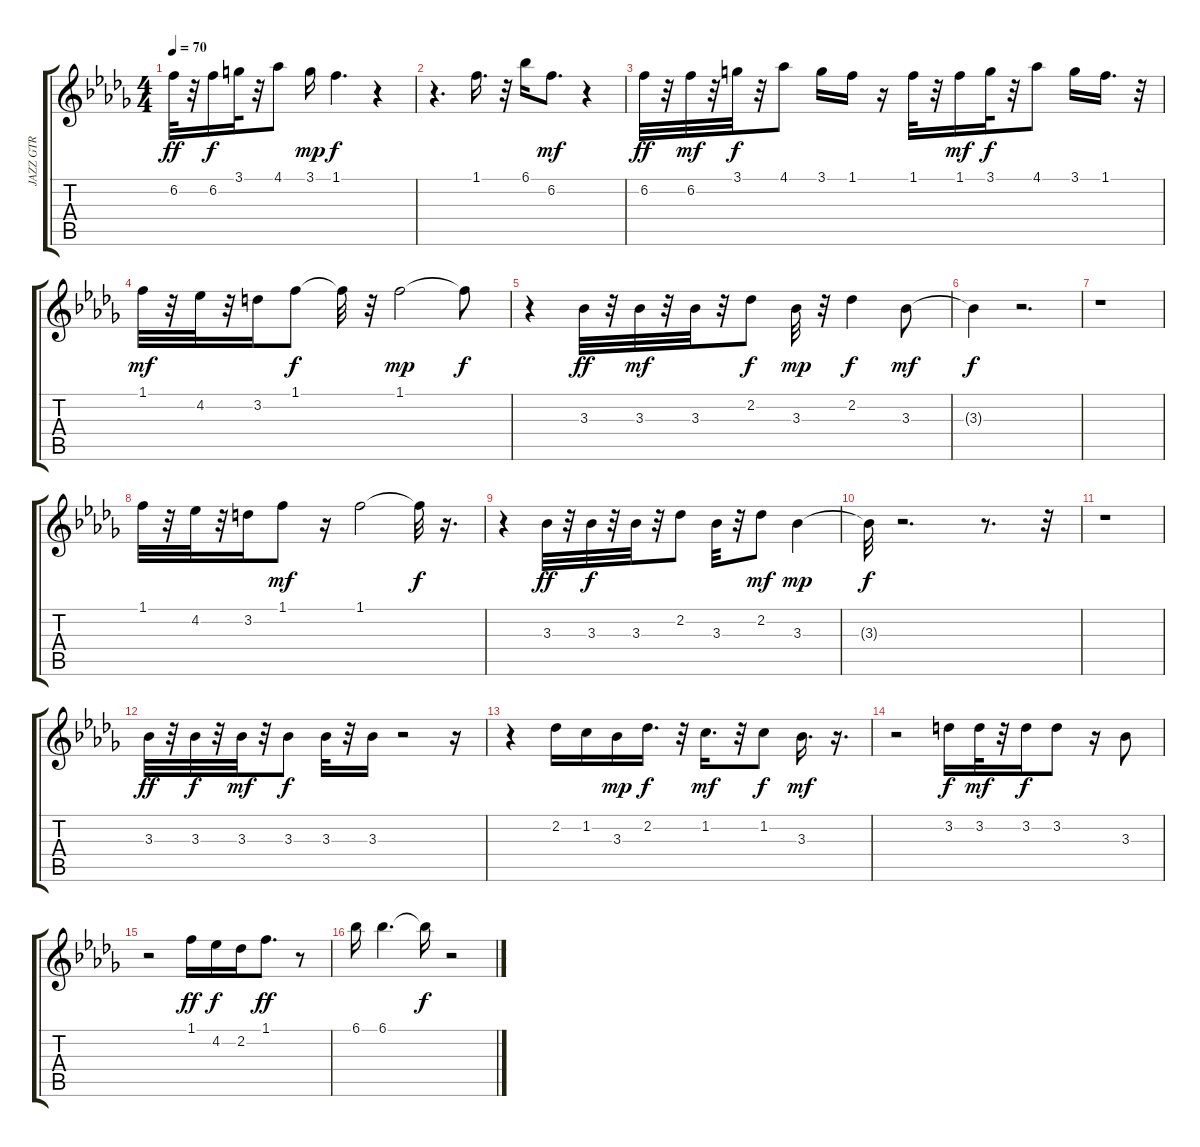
\track ("JAZZ GTR" "JAZZ GTR") {instrument electricguitarjazz}
\staff {score tabs}
\tuning (E4 B3 G3 D3 A2 E2) {hide}
\ts (4 4)
\tempo 70
\clef g2
\ks bbminor
6.2.32{dy ff} r.32 6.2.16{dy f} 3.1.32 r.32 4.1.8 3.1.16{dy mp} 1.1.4{d dy f} r.4 |
r.4{d} 1.1.16{d} r.32 6.1.16 6.2.8{d dy mf} r.4 |
6.2.32{dy ff} r.32 6.2.32{dy mf} r.32 3.1.32{dy f} r.32 4.1.8 3.1.16 1.1.16 r.16 1.1.32 r.32 1.1.16{dy mf} 3.1.32{dy f} r.32 4.1.8 3.1.16 1.1.16{d} r.32 |
1.1.32{dy mf} r.32 4.2.32 r.32 3.2.16 1.1.8{dy f} 1.1{t}.32 r.32 1.1.2{dy mp} 1.1{t}.8{dy f} |
r.4 3.3.32{dy ff} r.32 3.3.32{dy mf} r.32 3.3.32 r.32 2.2.8{dy f} 3.3.32{dy mp} r.32 2.2.4{dy f} 3.3.8{dy mf} |
3.3{t}.4{dy f} r.2{d} |
r.1 |
1.1.32 r.32 4.2.32 r.32 3.2.16 1.1.8{dy mf} r.16 1.1.2 1.1{t}.32{dy f} r.16{d} |
r.4 3.3.32{dy ff} r.32 3.3.32{dy f} r.32 3.3.32 r.32 2.2.8 3.3.32 r.32 2.2.8{dy mf} 3.3.4{dy mp} |
3.3{t}.32{dy f} r.2{d} r.8{d} r.32 |
r.1 |
3.3.32{dy ff} r.32 3.3.32{dy f} r.32 3.3.32{dy mf} r.32 3.3.8{dy f} 3.3.32 r.32 3.3.16 r.2 r.16 |
r.4 2.2.16 1.2.16 3.3.16{dy mp} 2.2.16{d dy f} r.32 1.2.16{d dy mf} r.32 1.2.8{dy f} 3.3.16{d dy mf} r.16{d} |
r.2 3.2.16{dy f} 3.2.32{dy mf} r.32 3.2.16{dy f} 3.2.8 r.16 3.3.8 |
r.2 1.1.16{dy ff} 4.2.16{dy f} 2.2.16 1.1.8{d dy ff} r.8 |
6.1.16 6.1.4{d} 6.1{t}.16{dy f} r.2
